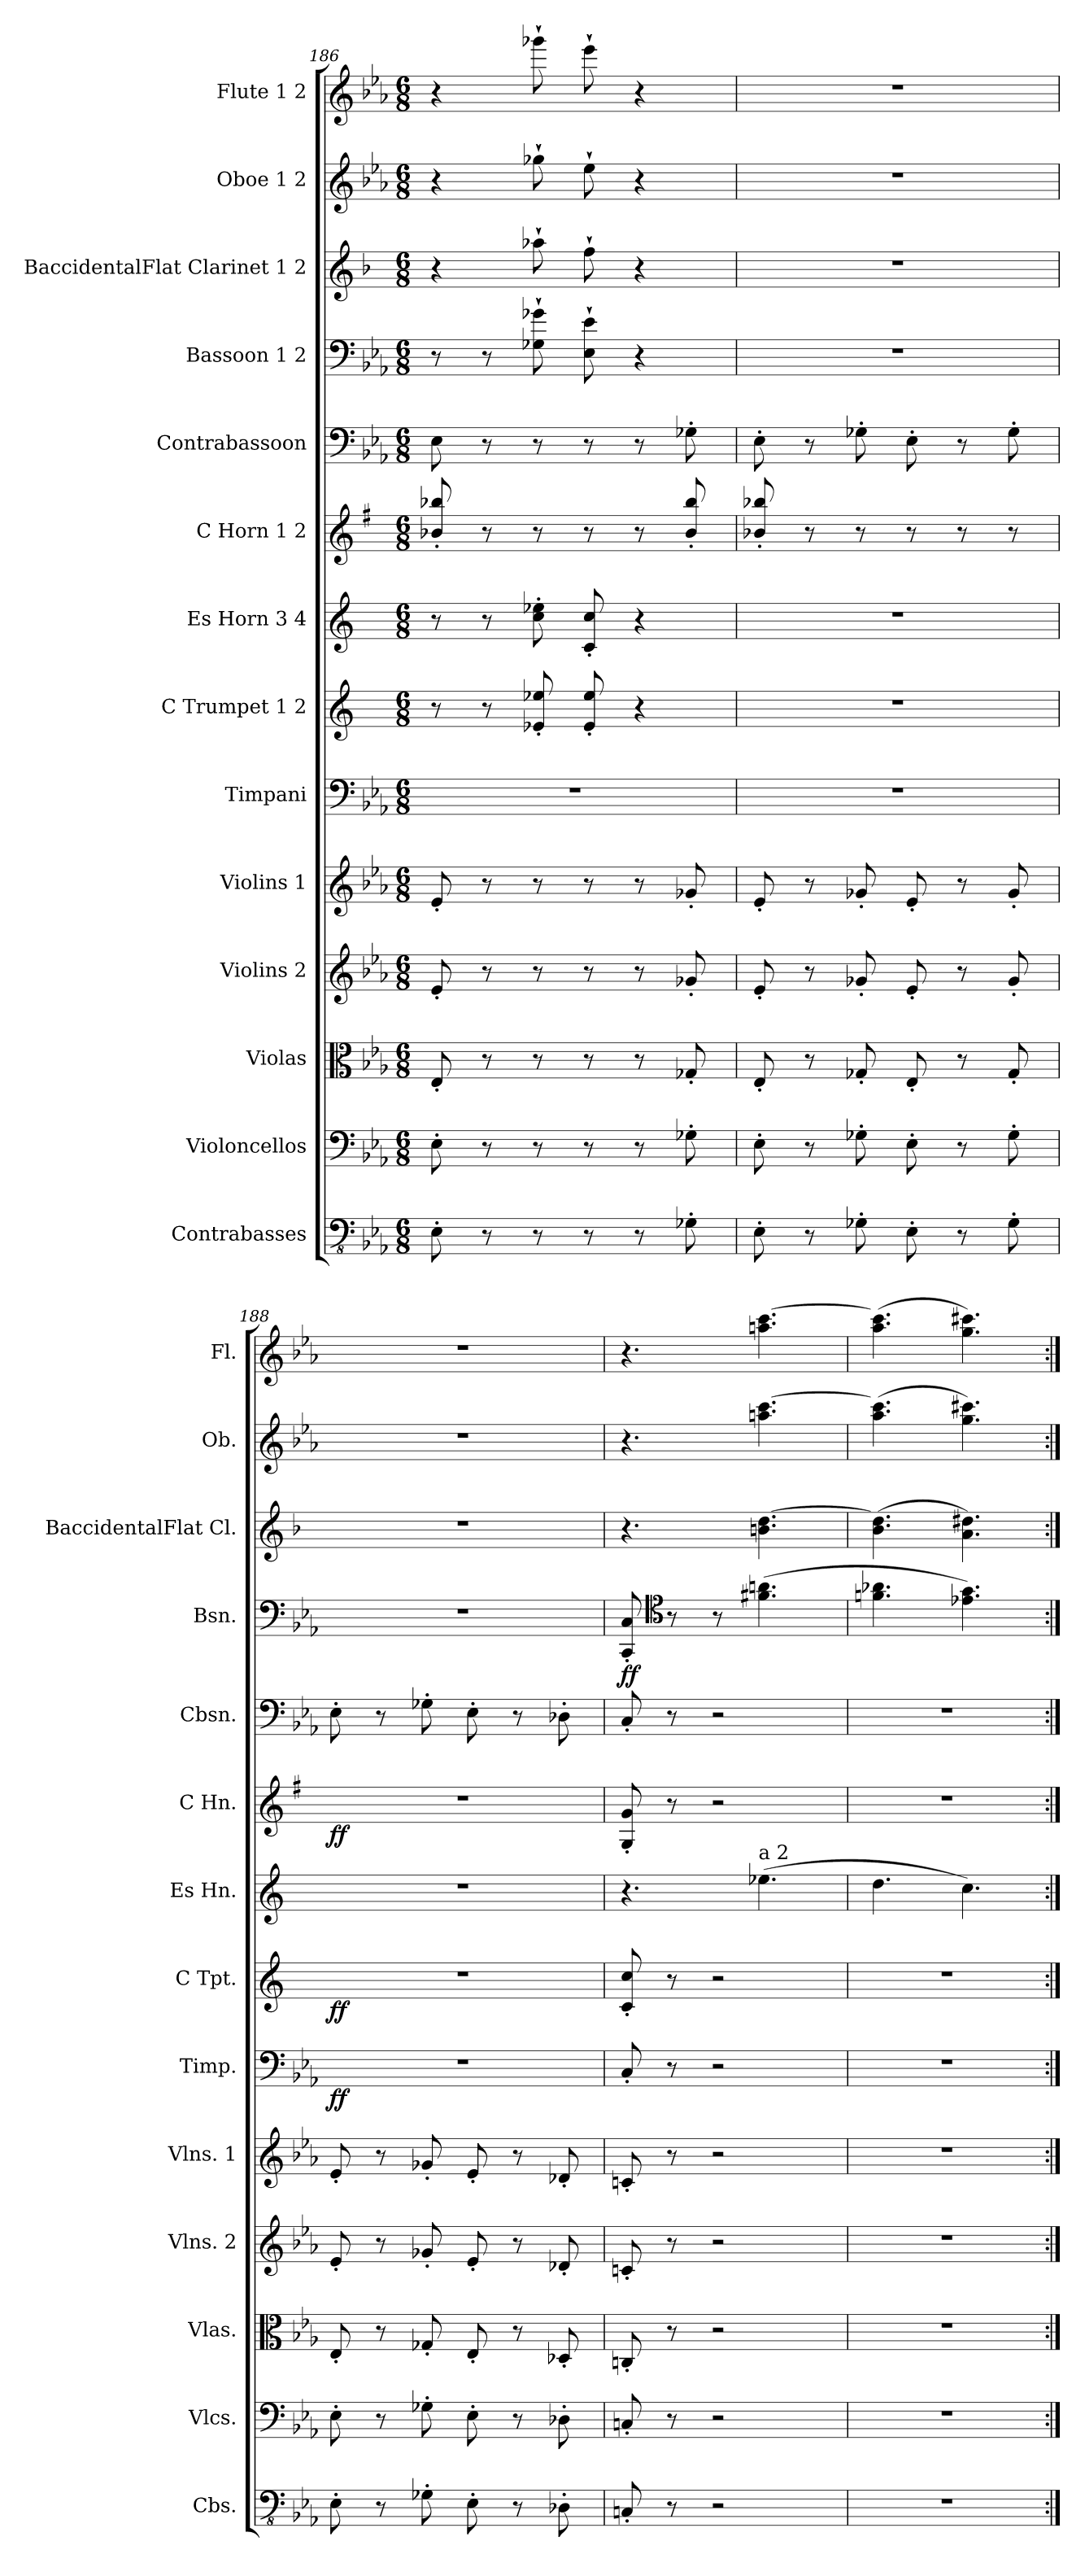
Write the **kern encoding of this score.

**kern	**kern	**kern	**kern	**kern	**kern	**dynam	**kern	**dynam	**kern	**kern	**dynam	**kern	**kern	**dynam	**kern	**kern	**kern
*part14	*part13	*part12	*part11	*part10	*part9	*part9	*part8	*part8	*part7	*part6	*part6	*part5	*part4	*part4	*part3	*part2	*part1
*staff14	*staff13	*staff12	*staff11	*staff10	*staff9	*staff9	*staff8	*staff8	*staff7	*staff6	*staff6	*staff5	*staff4	*staff4	*staff3	*staff2	*staff1
*I"Contrabasses	*I"Violoncellos	*I"Violas	*I"Violins 2	*I"Violins 1	*I"Timpani	*	*I"C Trumpet 1 2	*	*I"Es Horn 3 4	*I"C Horn 1 2	*	*I"Contrabassoon	*I"Bassoon 1 2	*	*I"BaccidentalFlat Clarinet 1 2	*I"Oboe 1 2	*I"Flute  1 2
*I'Cbs.	*I'Vlcs.	*I'Vlas.	*I'Vlns. 2	*I'Vlns. 1	*I'Timp.	*	*I'C Tpt.	*	*I'Es Hn.	*I'C Hn.	*	*I'Cbsn.	*I'Bsn.	*	*I'BaccidentalFlat Cl.	*I'Ob.	*I'Fl.
*clefFv4	*clefF4	*clefC3	*clefG2	*clefG2	*clefF4	*	*clefG2	*	*clefG2	*clefG2	*	*clefF4	*clefF4	*	*clefG2	*clefG2	*clefG2
*	*	*	*	*	*	*	*	*	*ITrd5c9	*ITrd4c7	*	*ITrd7c12	*	*	*ITrd1c2	*	*
*k[b-e-a-]	*k[b-e-a-]	*k[b-e-a-]	*k[b-e-a-]	*k[b-e-a-]	*k[b-e-a-]	*	*k[]	*	*k[b-e-a-]	*k[]	*	*k[b-e-a-]	*k[b-e-a-]	*	*k[b-e-a-]	*k[b-e-a-]	*k[b-e-a-]
*M6/8	*M6/8	*M6/8	*M6/8	*M6/8	*M6/8	*	*M6/8	*	*M6/8	*M6/8	*	*M6/8	*M6/8	*	*M6/8	*M6/8	*M6/8
=186	=186	=186	=186	=186	=186	=186	=186	=186	=186	=186	=186	=186	=186	=186	=186	=186	=186
8EE-'\	8E-'\	8E-'/	8e-'/	8e-'/	2.r	.	8r	.	8r	8e-X/' 8ee-X/'	.	8EE-\	8r	.	4r	4r	4r
8r	8r	8r	8r	8r	.	.	8r	.	8r	8r	.	8r	8r	.	.	.	.
8r	8r	8r	8r	8r	.	.	8e-X/' 8ee-X/'	.	8e-\' 8g-X\'	8r	.	8r	8G-X\` 8g-X\`	.	8gg-X`\	8gg-X`\	8ggg-X`\
8r	8r	8r	8r	8r	.	.	8e-/' 8ee-/'	.	8E-/' 8e-/'	8r	.	8r	8E-\` 8e-\`	.	8ee-`\	8ee-`\	8eee-`\
8r	8r	8r	8r	8r	.	.	4r	.	4r	8r	.	8r	4r	.	4r	4r	4r
8GG-X'\	8G-X'\	8G-X'/	8g-X'/	8g-X'/	.	.	.	.	.	8e-/' 8ee-/'	.	8GG-X'\	.	.	.	.	.
=187	=187	=187	=187	=187	=187	=187	=187	=187	=187	=187	=187	=187	=187	=187	=187	=187	=187
8EE-'\	8E-'\	8E-'/	8e-'/	8e-'/	2.r	.	2.r	.	2.r	8e-X/' 8ee-X/'	.	8EE-'\	2.r	.	2.r	2.r	2.r
8r	8r	8r	8r	8r	.	.	.	.	.	8r	.	8r	.	.	.	.	.
8GG-X'\	8G-X'\	8G-X'/	8g-X'/	8g-X'/	.	.	.	.	.	8r	.	8GG-X'\	.	.	.	.	.
8EE-'\	8E-'\	8E-'/	8e-'/	8e-'/	.	.	.	.	.	8r	.	8EE-'\	.	.	.	.	.
8r	8r	8r	8r	8r	.	.	.	.	.	8r	.	8r	.	.	.	.	.
8GG-'\	8G-'\	8G-'/	8g-'/	8g-'/	.	.	.	.	.	8r	.	8GG-'\	.	.	.	.	.
!!LO:PB:g=z
=188	=188	=188	=188	=188	=188	=188	=188	=188	=188	=188	=188	=188	=188	=188	=188	=188	=188
!	!	!	!	!	!	!LO:DY:b	!	!LO:DY:b	!	!	!LO:DY:b	!	!	!	!	!	!
8EE-'\	8E-'\	8E-'/	8e-'/	8e-'/	2.r	ff	2.r	ff	2.r	2.r	ff	8EE-'\	2.r	.	2.r	2.r	2.r
8r	8r	8r	8r	8r	.	.	.	.	.	.	.	8r	.	.	.	.	.
8GG-X'\	8G-X'\	8G-X'/	8g-X'/	8g-X'/	.	.	.	.	.	.	.	8GG-X'\	.	.	.	.	.
8EE-'\	8E-'\	8E-'/	8e-'/	8e-'/	.	.	.	.	.	.	.	8EE-'\	.	.	.	.	.
8r	8r	8r	8r	8r	.	.	.	.	.	.	.	8r	.	.	.	.	.
8DD-X'\	8D-X'\	8D-X'/	8d-X'/	8d-X'/	.	.	.	.	.	.	.	8DD-X'\	.	.	.	.	.
=189	=189	=189	=189	=189	=189	=189	=189	=189	=189	=189	=189	=189	=189	=189	=189	=189	=189
!	!	!	!	!	!	!	!	!	!	!	!	!	!	!LO:DY:b	!	!	!
8CCn'/	8Cn'/	8Cn'/	8cn'/	8cn'/	8C'/	.	8c/' 8cc/'	.	4.r	8C/' 8c/'	.	8CC'/	8CC/' 8C/'	ff	4.r	4.r	4.r
*	*	*	*	*	*	*	*	*	*	*	*	*	*clefC4	*	*	*	*
8r	8r	8r	8r	8r	8r	.	8r	.	.	8r	.	8r	8r	.	.	.	.
2r	2r	2r	2r	2r	2r	.	2r	.	.	2r	.	2r	8r	.	.	.	.
!	!	!	!	!	!	!	!	!	!LO:TX:a:t=a 2	!	!	!	!	!	!	!	!
.	.	.	.	.	.	.	.	.	(>4.g-X\	.	.	.	(>4.f#X\ 4.an\	.	4.an\ [4.cc\	4.aan\ [4.ccc\	4.aan\ [4.ccc\
=190	=190	=190	=190	=190	=190	=190	=190	=190	=190	=190	=190	=190	=190	=190	=190	=190	=190
2.r	2.r	2.r	2.r	2.r	2.r	.	2.r	.	4.f\	2.r	.	2.r	4.fn\ 4.a-X\	.	(>4.a-\ 4.cc\]	(>4.aa-\ 4.ccc\]	(>4.aa-\ 4.ccc\]
.	.	.	.	.	.	.	.	.	4.e-\)	.	.	.	4.e-X\ 4.g\)	.	4.g\ 4.cc#X\)	4.gg\ 4.ccc#X\)	4.gg\ 4.ccc#X\)
=:|!	=:|!	=:|!	=:|!	=:|!	=:|!	=:|!	=:|!	=:|!	=:|!	=:|!	=:|!	=:|!	=:|!	=:|!	=:|!	=:|!	=:|!
*-	*-	*-	*-	*-	*-	*-	*-	*-	*-	*-	*-	*-	*-	*-	*-	*-	*-
